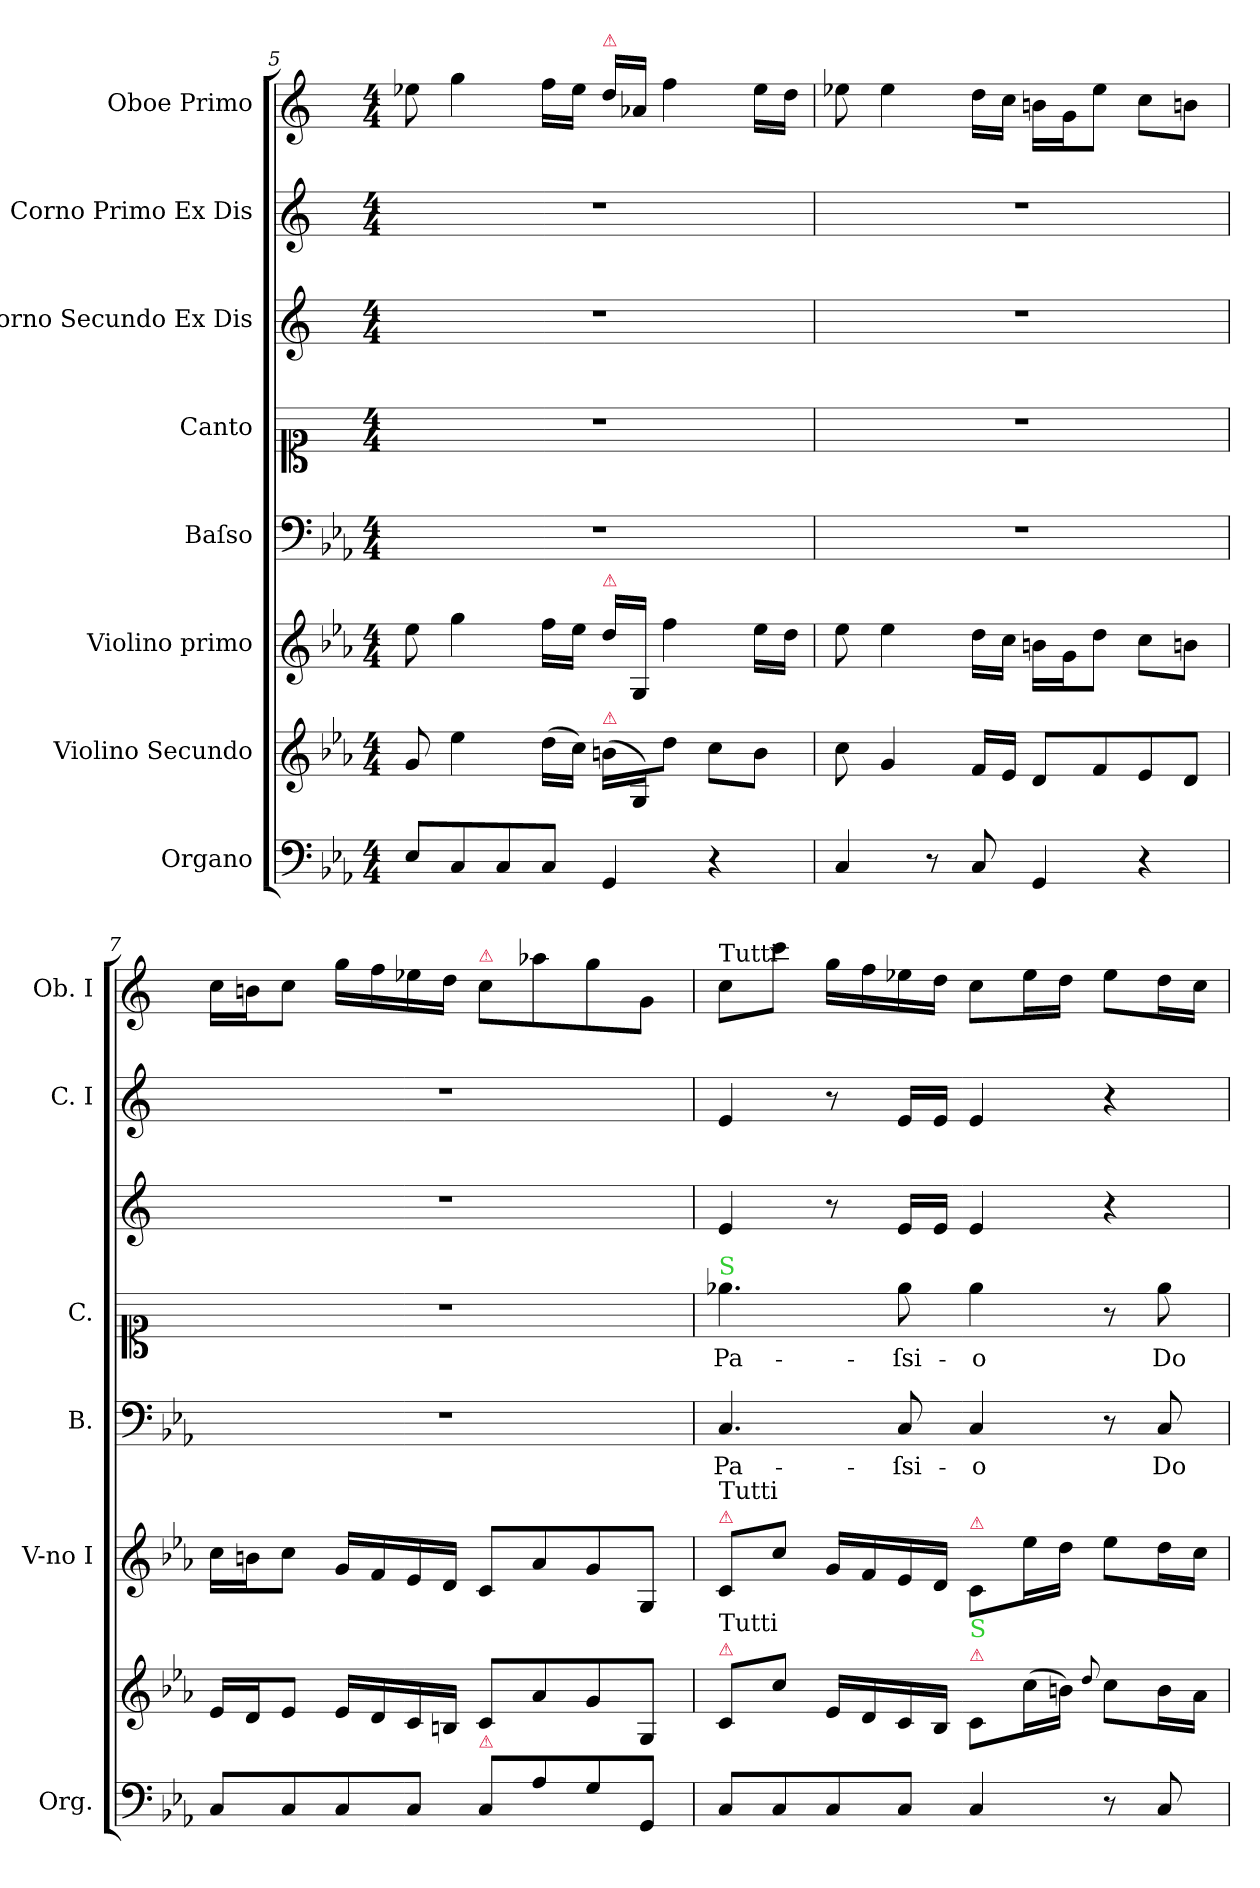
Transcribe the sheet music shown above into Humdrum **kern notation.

**kern	**kern	**kern	**kern	**text	**kern	**text	**kern	**kern	**kern
*part8	*part7	*part6	*part5	*part5	*part4	*part4	*part3	*part2	*part1
*staff8	*staff7	*staff6	*staff5	*staff5	*staff4	*staff4	*staff3	*staff2	*staff1
*I"Organo	*I"Violino Secundo	*I"Violino primo	*I"Baſso	*	*I"Canto	*	*I"Corno Secundo Ex Dis	*I"Corno Primo Ex Dis	*I"Oboe Primo
*I'Org.	*	*I'V-no I	*I'B.	*	*I'C.	*	*	*I'C. I	*I'Ob. I
*clefF4	*clefG2	*clefG2	*clefF4	*	*clefC1	*	*clefG2	*clefG2	*clefG2
*	*	*	*	*	*	*	*ITrd5c9	*ITrd5c9	*
*k[b-e-a-]	*k[b-e-a-]	*k[b-e-a-]	*k[b-e-a-]	*	*	*	*k[b-e-a-]	*k[b-e-a-]	*
*M4/4	*M4/4	*M4/4	*M4/4	*	*M4/4	*	*M4/4	*M4/4	*M4/4
=5	=5	=5	=5	=5	=5	=5	=5	=5	=5
8E-\L	8g/	8ee-\	1r	.	1r	.	1r	1r	8ee-\
8C/	4ee-\	4gg\	.	.	.	.	.	.	4gg\
8C/	.	.	.	.	.	.	.	.	.
8C/J	(16dd\LL	16ff\LL	.	.	.	.	.	.	16ff\LL
.	16cc\JJ)	16ee-\JJ	.	.	.	.	.	.	16ee-\JJ
!	!	!	!	!	!	!	!	!	!LO:TX:a:color=crimson:t=⚠
!	!	!LO:TX:a:color=crimson:t=⚠	!	!	!	!	!	!	!
!	!LO:TX:a:color=crimson:t=⚠	!	!	!	!	!	!	!	!
4GG/	(16bn\LL	16dd\LL	.	.	.	.	.	.	16dd\LL
.	16G/J)	16G/JJ	.	.	.	.	.	.	16a-/JJ
.	8dd\J	4ff\	.	.	.	.	.	.	4ff\
4r	8cc\L	.	.	.	.	.	.	.	.
.	8b\J	16ee-\LL	.	.	.	.	.	.	16ee-\LL
.	.	16dd\JJ	.	.	.	.	.	.	16dd\JJ
=6	=6	=6	=6	=6	=6	=6	=6	=6	=6
4C/	8cc\	8ee-\	1r	.	1r	.	1r	1r	8ee-\
.	4g/	4ee-\	.	.	.	.	.	.	4ee-\
8r	.	.	.	.	.	.	.	.	.
8C/	16f/LL	16dd\LL	.	.	.	.	.	.	16dd\LL
.	16e-/JJ	16cc\JJ	.	.	.	.	.	.	16cc\JJ
4GG/	8d/L	16bn\LL	.	.	.	.	.	.	16bn\LL
.	.	16g/J	.	.	.	.	.	.	16g/J
.	8f/	8dd\J	.	.	.	.	.	.	8ee-\J
4r	8e-/	8cc\L	.	.	.	.	.	.	8cc\L
.	8d/J	8bn\J	.	.	.	.	.	.	8bn\J
=7	=7	=7	=7	=7	=7	=7	=7	=7	=7
8C/L	16e-/LL	16cc\LL	1r	.	1r	.	1r	1r	16cc\LL
.	16d/J	16bn\J	.	.	.	.	.	.	16bn\J
8C/	8e-/J	8cc\J	.	.	.	.	.	.	8cc\J
8C/	16e-/LL	16g/LL	.	.	.	.	.	.	16gg\LL
.	16d/	16f/	.	.	.	.	.	.	16ff\
8C/J	16c/	16e-/	.	.	.	.	.	.	16ee-\
.	16Bn/JJ	16d/JJ	.	.	.	.	.	.	16dd\JJ
!	!	!	!	!	!	!	!	!	!LO:TX:a:color=crimson:t=⚠
!LO:TX:a:color=crimson:t=⚠	!	!	!	!	!	!	!	!	!
8C/L	8c/L	8c/L	.	.	.	.	.	.	8cc\L
8A-\	8a-/	8a-/	.	.	.	.	.	.	8aa-\
8G\	8g/	8g/	.	.	.	.	.	.	8gg\
8GG/J	8G/J	8G/J	.	.	.	.	.	.	8g/J
=8	=8	=8	=8	=8	=8	=8	=8	=8	=8
!	!	!	!	!	!	!	!	!	!LO:TX:a:t=Tutti
!	!	!	!	!	!LO:TX:a:color=limegreen:t=S	!	!	!	!
!	!	!LO:TX:a:color=crimson:t=⚠	!	!	!	!	!	!	!
!	!	!LO:TX:a:t=Tutti	!	!	!	!	!	!	!
!	!LO:TX:a:color=crimson:t=⚠	!	!	!	!	!	!	!	!
!	!LO:TX:a:t=Tutti	!	!	!	!	!	!	!	!
8C/L	8c/L	8c/L	4.C/	Pa-	4.ee-\	Pa-	4G/	4G/	8cc\L
8C/	8cc\J	8cc\J	.	.	.	.	.	.	8ccc\J
8C/	16e-/LL	16g/LL	.	.	.	.	8r	8r	16gg\LL
.	16d/	16f/	.	.	.	.	.	.	16ff\
8C/J	16c/	16e-/	8C/	-ſsi-	8ee-\	-ſsi-	16G/LL	16G/LL	16ee-\
.	16B-/JJ	16d/JJ	.	.	.	.	16G/JJ	16G/JJ	16dd\JJ
!	!	!LO:TX:a:color=crimson:t=⚠	!	!	!	!	!	!	!
!	!LO:TX:a:color=crimson:t=⚠	!	!	!	!	!	!	!	!
!	!LO:TX:a:color=limegreen:t=S	!	!	!	!	!	!	!	!
4C/	8c/L	8c/L	4C/	-o	4ee-\	-o	4G/	4G/	8cc\L
.	(16cc\L	16ee-\L	.	.	.	.	.	.	16ee-\L
.	16bn\JJ)	16dd\JJ	.	.	.	.	.	.	16dd\JJ
.	8qqdd/	.	.	.	.	.	.	.	.
8r	8cc\L	8ee-\L	8r	.	8r	.	4r	4r	8ee-\L
8C/	16b\L	16dd\L	8C/	Do-	8ee-\	Do-	.	.	16dd\L
.	16a-/JJ	16cc\JJ	.	.	.	.	.	.	16cc\JJ
=	=	=	=	=	=	=	=	=	=
*-	*-	*-	*-	*-	*-	*-	*-	*-	*-
